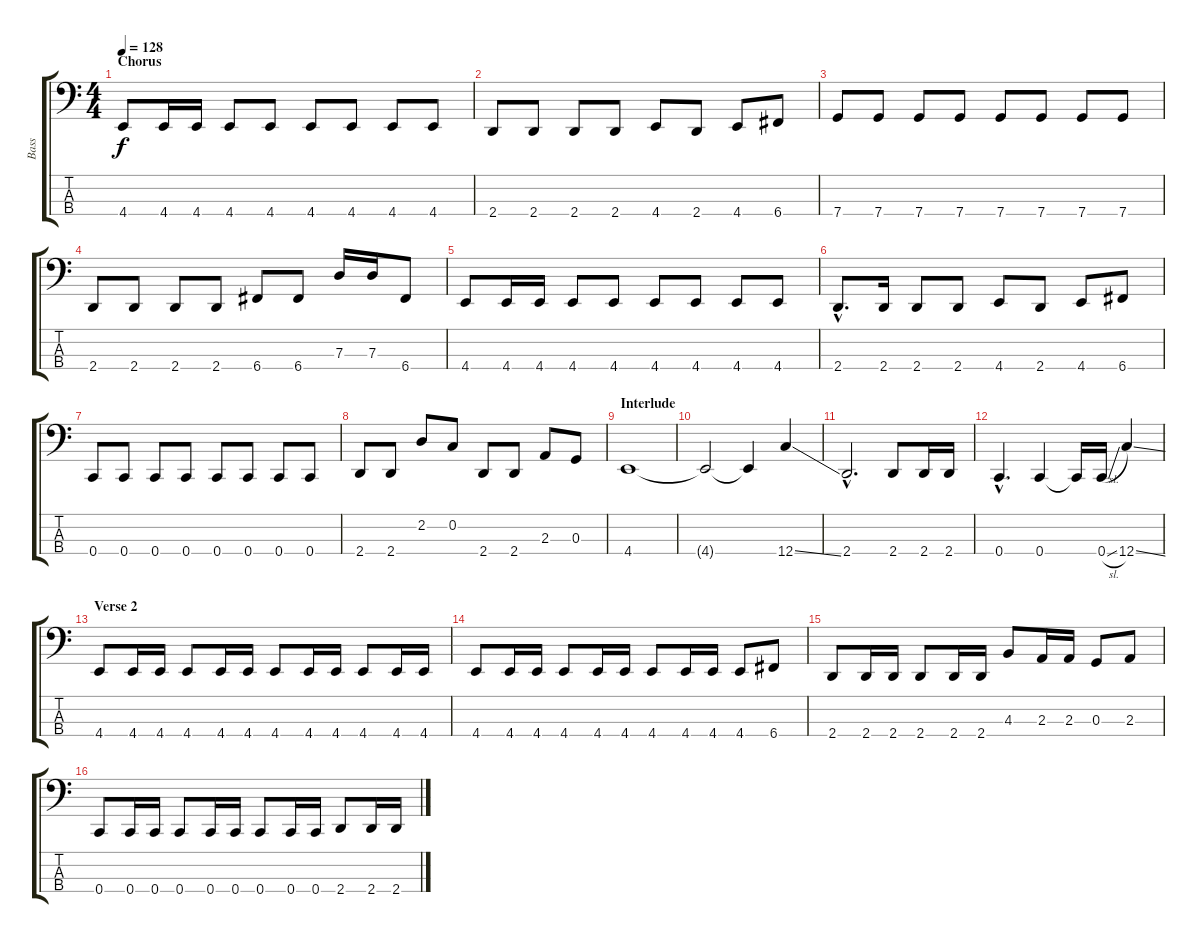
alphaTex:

\track ("Bass" "Bass") {instrument electricbasspick}
\staff {score tabs}
\tuning (F2 C2 G1 C1) {hide}
\ts (4 4)
\section ("" "Chorus")
\tempo 128
\clef f4
\ks c
4.4.8{dy f} 4.4.16 4.4.16 4.4.8 4.4.8 4.4.8 4.4.8 4.4.8 4.4.8 |
2.4.8 2.4.8 2.4.8 2.4.8 4.4.8 2.4.8 4.4.8 6.4.8 |
7.4.8 7.4.8 7.4.8 7.4.8 7.4.8 7.4.8 7.4.8 7.4.8 |
2.4.8 2.4.8 2.4.8 2.4.8 6.4.8 6.4.8 7.3.16 7.3.16 6.4.8 |
4.4.8 4.4.16 4.4.16 4.4.8 4.4.8 4.4.8 4.4.8 4.4.8 4.4.8 |
2.4{hac}.8{d} 2.4.16 2.4.8 2.4.8 4.4.8 2.4.8 4.4.8 6.4.8 |
0.4.8 0.4.8 0.4.8 0.4.8 0.4.8 0.4.8 0.4.8 0.4.8 |
2.4.8 2.4.8 2.2.8 0.2.8 2.4.8 2.4.8 2.3.8 0.3.8 |
\section ("" "Interlude")
4.4.1 |
4.4{t}.2 4.4{t}.4 12.4{ss}.4 |
2.4{hac}.2{d} 2.4.8 2.4.16 2.4.16 |
0.4{hac}.4{d} 0.4.4 0.4{t}.16 0.4{sl}.16 12.4{ss}.4 |
\section ("" "Verse 2")
4.4.8 4.4.16 4.4.16 4.4.8 4.4.16 4.4.16 4.4.8 4.4.16 4.4.16 4.4.8 4.4.16 4.4.16 |
4.4.8 4.4.16 4.4.16 4.4.8 4.4.16 4.4.16 4.4.8 4.4.16 4.4.16 4.4.8 6.4.8 |
2.4.8 2.4.16 2.4.16 2.4.8 2.4.16 2.4.16 4.3.8 2.3.16 2.3.16 0.3.8 2.3.8 |
0.4.8 0.4.16 0.4.16 0.4.8 0.4.16 0.4.16 0.4.8 0.4.16 0.4.16 2.4.8 2.4.16 2.4.16
